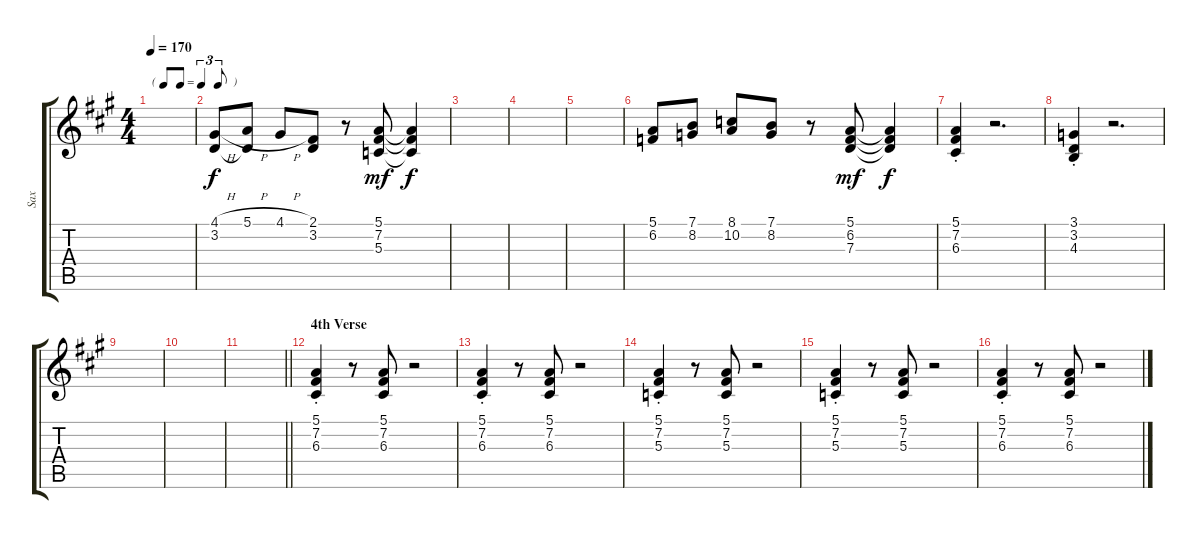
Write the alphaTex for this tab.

\track ("Sax" "Sax") {instrument altosax}
\staff {score tabs}
\tuning (E4 B3 G3 D3 A2 E2) {hide}
\ts (4 4)
\tf triplet8th
\tempo 170
\clef g2
\ks a
|
(4.1{h} 3.2).8 (5.1{h} 3.2{t}).8 4.1{h}.8 (2.1 3.2).8 r.8 (5.1 7.2 5.3).8{dy mf} (5.1{t} 7.2{t} 5.3{t}).4{dy f} |
|
|
|
(5.1 6.2).8 (7.1 8.2).8 (8.1 10.2).8 (7.1 8.2).8 r.8 (5.1 6.2 7.3).8{dy mf} (5.1{t} 6.2{t} 7.3{t}).4{dy f} |
(5.1{st} 7.2{st} 6.3{st}).4 r.2{d} |
(3.1{st} 3.2{st} 4.3{st}).4 r.2{d} |
|
|
\barLineRight lightlight
|
\section ("" "4th Verse")
(5.1{st} 7.2{st} 6.3{st}).4 r.8 (5.1 7.2 6.3).8 r.2 |
(5.1{st} 7.2{st} 6.3{st}).4 r.8 (5.1 7.2 6.3).8 r.2 |
(5.1{st} 7.2{st} 5.3{st}).4 r.8 (5.1 7.2 5.3).8 r.2 |
(5.1{st} 7.2{st} 5.3{st}).4 r.8 (5.1 7.2 5.3).8 r.2 |
(5.1{st} 7.2{st} 6.3{st}).4 r.8 (5.1 7.2 6.3).8 r.2
